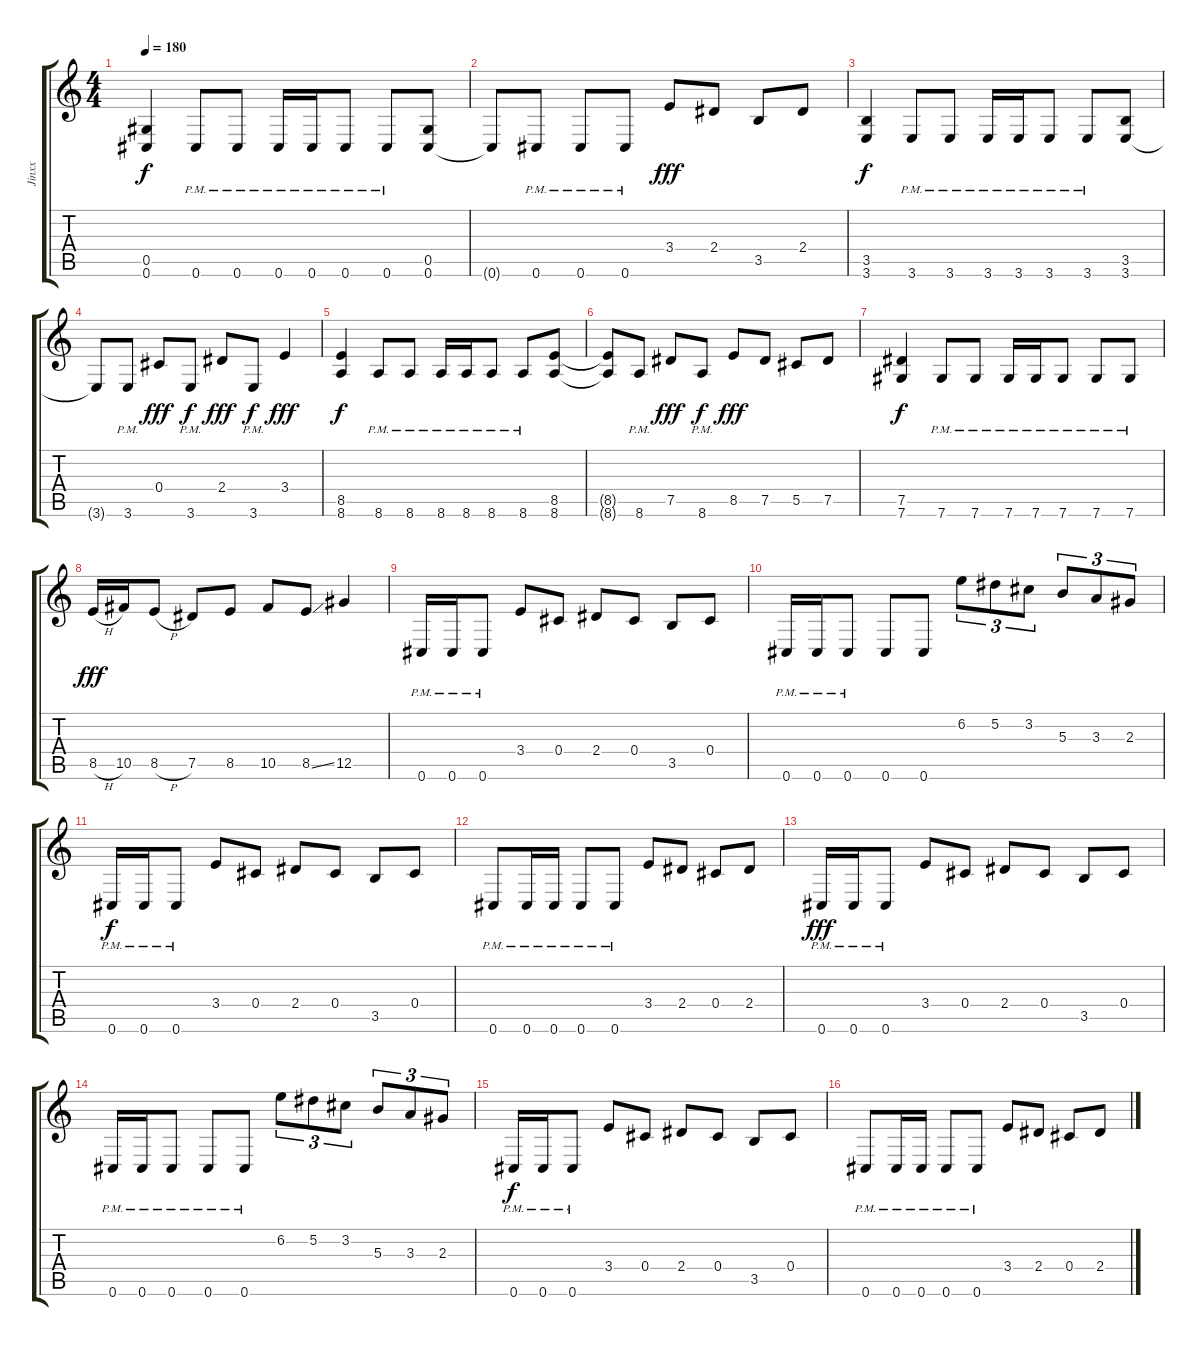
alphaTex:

\track ("Jinxx" "Jinxx") {instrument distortionguitar}
\staff {score tabs}
\tuning (Eb4 Bb3 Gb3 Db3 Ab2 Db2) {hide}
\ts (4 4)
\tempo 180
\clef g2
\ks c
(0.5 0.6).4{dy f} 0.6{pm}.8 0.6{pm}.8 0.6{pm}.16 0.6{pm}.16 0.6{pm}.8 0.6{pm}.8 (0.5 0.6).8 |
0.6{t}.8 0.6{pm}.8 0.6{pm}.8 0.6{pm}.8 3.4.8{dy fff} 2.4.8 3.5.8 2.4.8 |
(3.5 3.6).4{dy f} 3.6{pm}.8 3.6{pm}.8 3.6{pm}.16 3.6{pm}.16 3.6{pm}.8 3.6{pm}.8 (3.5 3.6).8 |
3.6{t}.8 3.6{pm}.8 0.4.8{dy fff} 3.6{pm}.8{dy f} 2.4.8{dy fff} 3.6{pm}.8{dy f} 3.4.4{dy fff} |
(8.5 8.6).4{dy f} 8.6{pm}.8 8.6{pm}.8 8.6{pm}.16 8.6{pm}.16 8.6{pm}.8 8.6{pm}.8 (8.5 8.6).8 |
(8.5{t} 8.6{t}).8 8.6{pm}.8 7.5.8{dy fff} 8.6{pm}.8{dy f} 8.5.8{dy fff} 7.5.8 5.5.8 7.5.8 |
(7.5 7.6).4{dy f} 7.6{pm}.8 7.6{pm}.8 7.6{pm}.16 7.6{pm}.16 7.6{pm}.8 7.6{pm}.8 7.6{pm}.8 |
8.5{h}.16{dy fff} 10.5.16 8.5{h}.8 7.5.8 8.5.8 10.5.8 8.5{ss}.8 12.5.4 |
0.6{pm}.16 0.6{pm}.16 0.6{pm}.8 3.4.8 0.4.8 2.4.8 0.4.8 3.5.8 0.4.8 |
0.6{pm}.16 0.6{pm}.16 0.6{pm}.8 0.6.8 0.6.8 6.2.8{tu (3 2)} 5.2.8{tu (3 2)} 3.2.8{tu (3 2)} 5.3.8{tu (3 2)} 3.3.8{tu (3 2)} 2.3.8{tu (3 2)} |
0.6{pm}.16{dy f} 0.6{pm}.16 0.6{pm}.8 3.4.8 0.4.8 2.4.8 0.4.8 3.5.8 0.4.8 |
0.6{pm}.8 0.6{pm}.16 0.6{pm}.16 0.6{pm}.8 0.6{pm}.8 3.4.8 2.4.8 0.4.8 2.4.8 |
0.6{pm}.16{dy fff} 0.6{pm}.16 0.6{pm}.8 3.4.8 0.4.8 2.4.8 0.4.8 3.5.8 0.4.8 |
0.6{pm}.16 0.6{pm}.16 0.6{pm}.8 0.6{pm}.8 0.6{pm}.8 6.2.8{tu (3 2)} 5.2.8{tu (3 2)} 3.2.8{tu (3 2)} 5.3.8{tu (3 2)} 3.3.8{tu (3 2)} 2.3.8{tu (3 2)} |
0.6{pm}.16{dy f} 0.6{pm}.16 0.6{pm}.8 3.4.8 0.4.8 2.4.8 0.4.8 3.5.8 0.4.8 |
0.6{pm}.8 0.6{pm}.16 0.6{pm}.16 0.6{pm}.8 0.6{pm}.8 3.4.8 2.4.8 0.4.8 2.4.8
